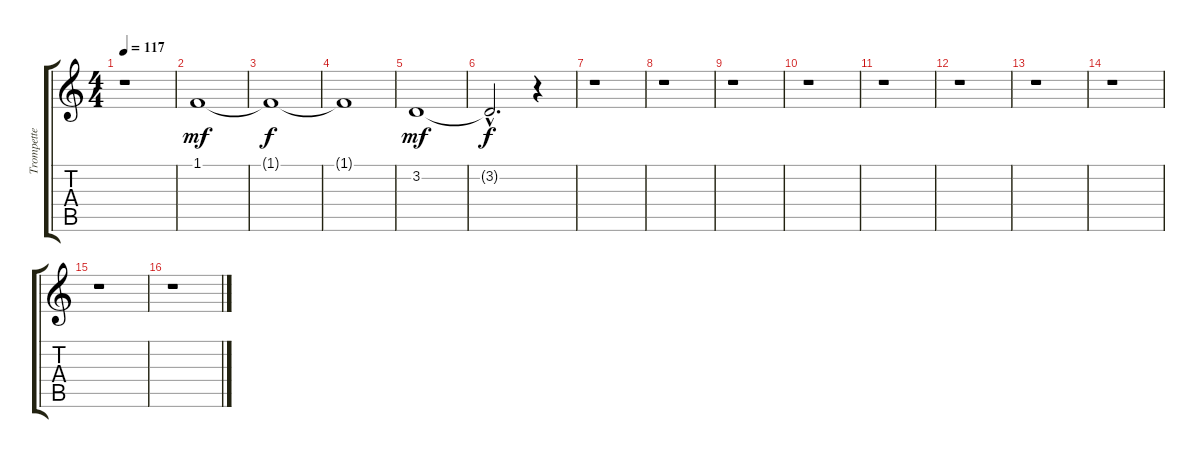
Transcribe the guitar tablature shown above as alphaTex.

\track ("Trompette" "Trompette") {instrument trumpet}
\staff {score tabs}
\tuning (E4 B3 G3 D3 A2 E2) {hide}
\ts (4 4)
\tempo 117
\clef g2
\ks c
r.1{dy mf} |
1.1.1 |
1.1{t}.1{dy f} |
1.1{t}.1 |
3.2.1{dy mf} |
3.2{hac t}.2{d dy f} r.4 |
r.1 |
r.1 |
r.1 |
r.1 |
r.1 |
r.1 |
r.1 |
r.1 |
r.1 |
r.1
